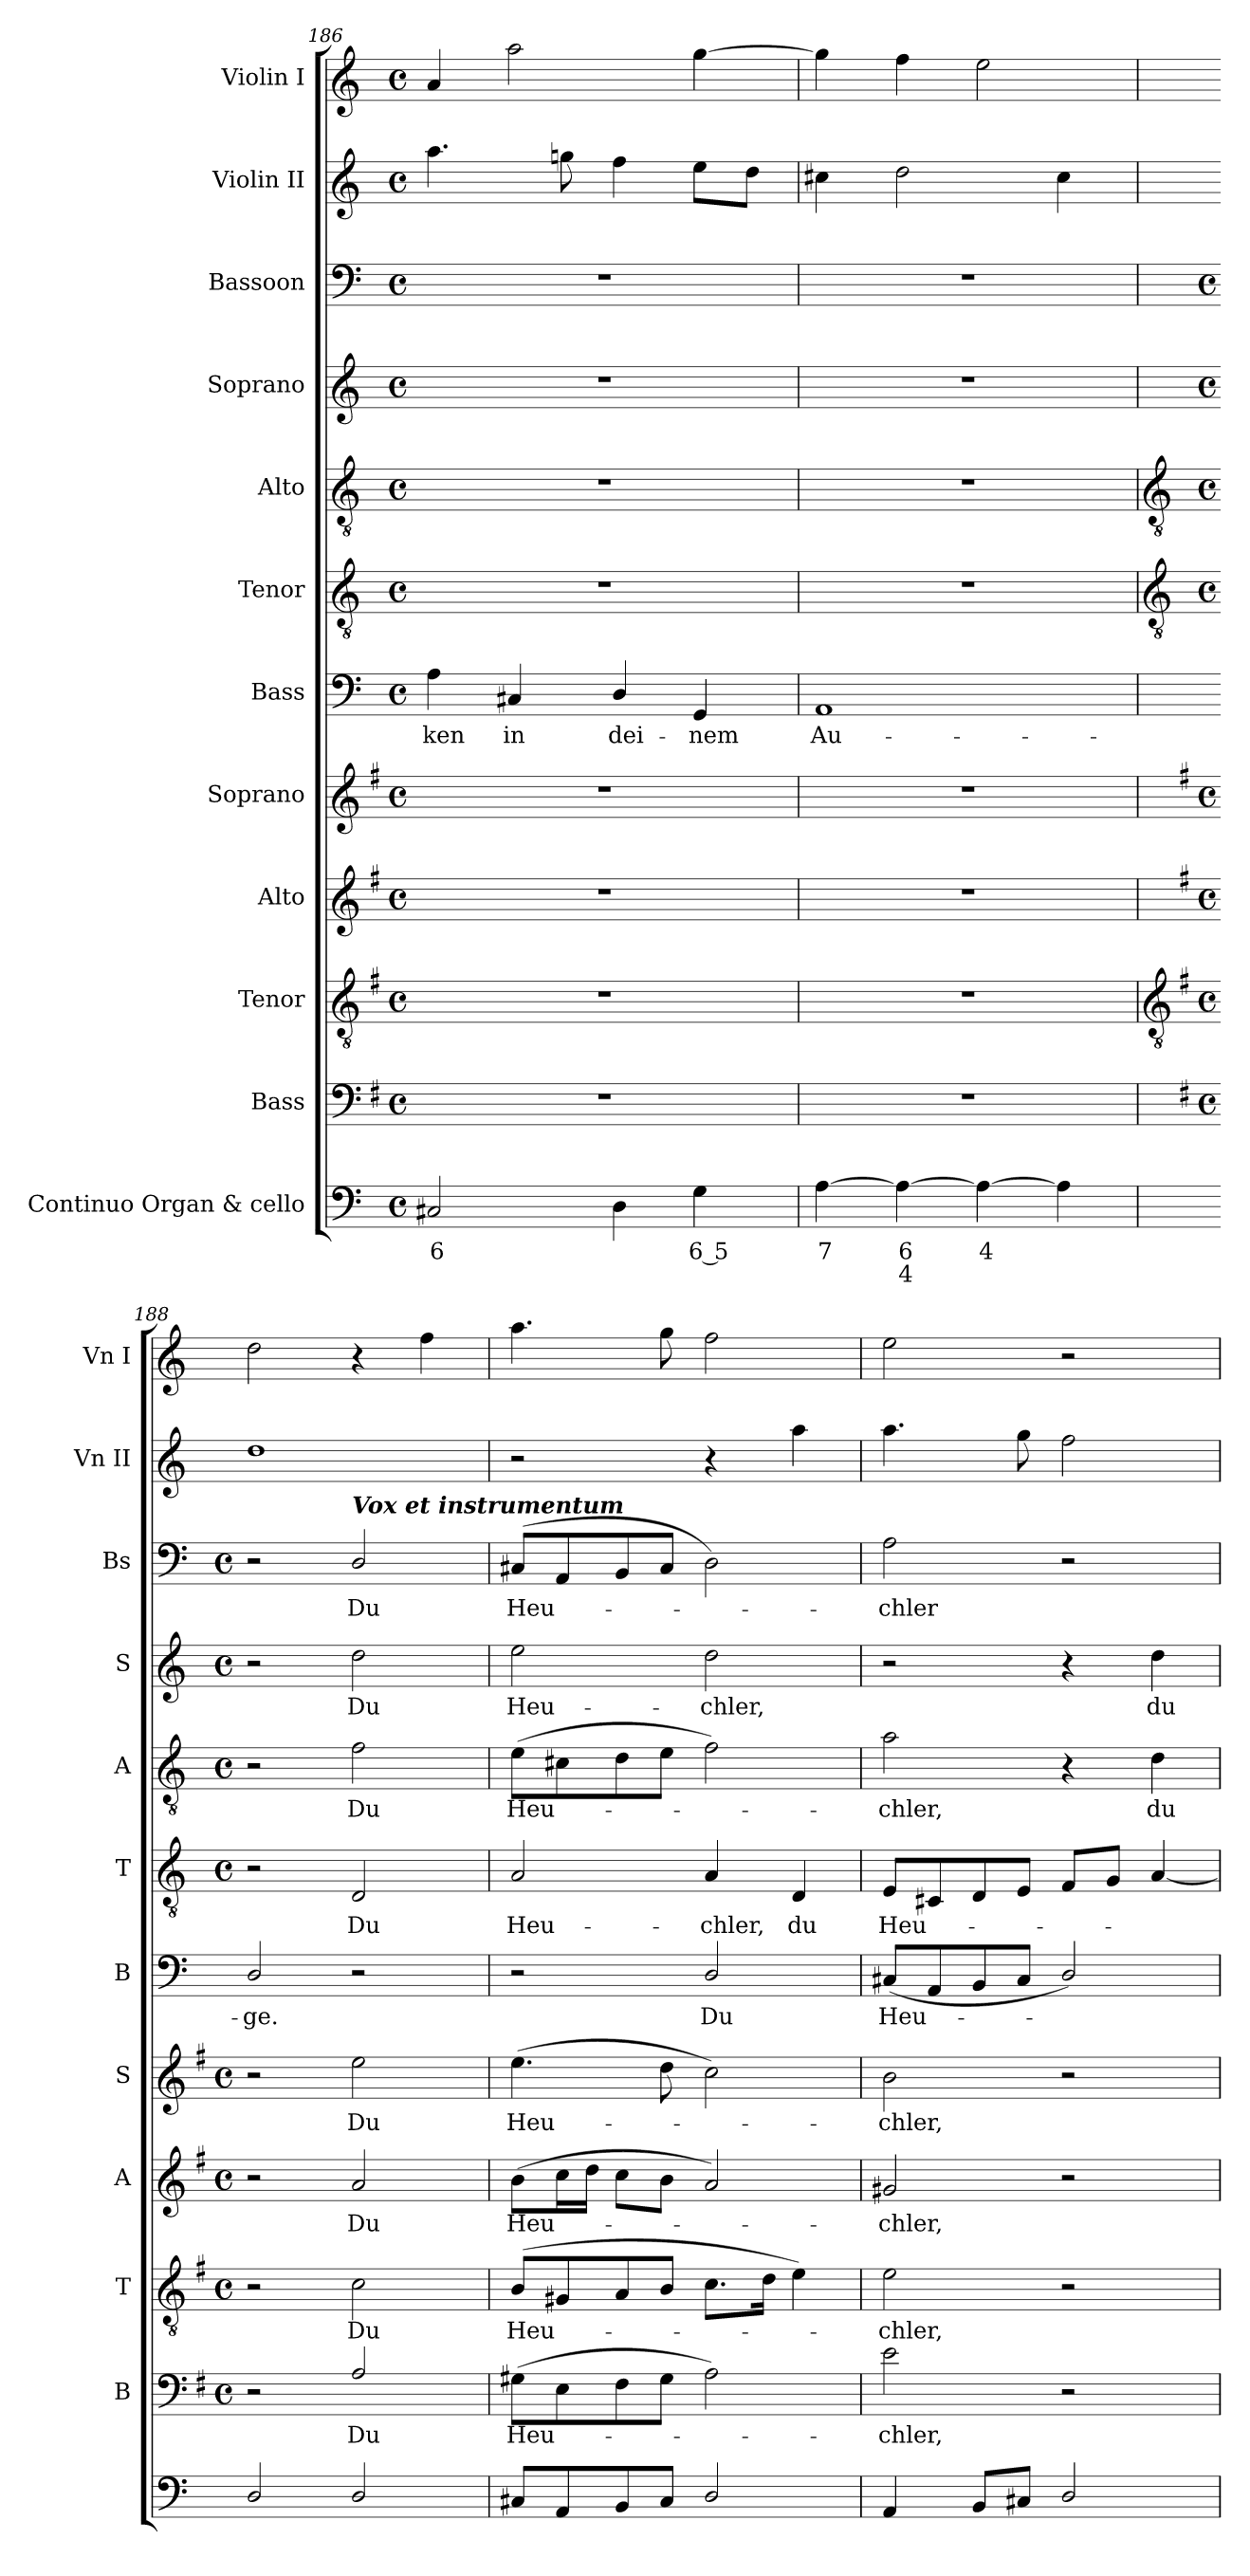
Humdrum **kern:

**kern	**text	**text	**kern	**text	**kern	**text	**kern	**text	**kern	**text	**kern	**text	**kern	**text	**kern	**text	**kern	**text	**kern	**text	**kern	**kern
*part12	*part12	*part12	*part11	*part11	*part10	*part10	*part9	*part9	*part8	*part8	*part7	*part7	*part6	*part6	*part5	*part5	*part4	*part4	*part3	*part3	*part2	*part1
*staff12	*staff12	*staff12	*staff11	*staff11	*staff10	*staff10	*staff9	*staff9	*staff8	*staff8	*staff7	*staff7	*staff6	*staff6	*staff5	*staff5	*staff4	*staff4	*staff3	*staff3	*staff2	*staff1
*I"Continuo Organ & cello	*	*	*I"Bass	*	*I"Tenor	*	*I"Alto	*	*I"Soprano	*	*I"Bass	*	*I"Tenor	*	*I"Alto	*	*I"Soprano	*	*I"Bassoon	*	*I"Violin II	*I"Violin I
*	*	*	*I'B	*	*I'T	*	*I'A	*	*I'S	*	*I'B	*	*I'T	*	*I'A	*	*I'S	*	*I'Bs	*	*I'Vn II	*I'Vn I
*clefF4	*	*	*clefF4	*	*clefGv2	*	*clefG2	*	*clefG2	*	*clefF4	*	*clefGv2	*	*clefGv2	*	*clefG2	*	*clefF4	*	*clefG2	*clefG2
*	*	*	*ITrd4c7	*	*ITrd4c7	*	*ITrd4c7	*	*ITrd4c7	*	*	*	*	*	*	*	*	*	*	*	*	*
*k[]	*	*	*k[]	*	*k[]	*	*k[]	*	*k[]	*	*k[]	*	*k[]	*	*k[]	*	*k[]	*	*k[]	*	*k[]	*k[]
*C:	*	*	*C:	*	*C:	*	*C:	*	*C:	*	*C:	*	*C:	*	*C:	*	*C:	*	*C:	*	*C:	*C:
*M4/4	*	*	*M4/4	*	*M4/4	*	*M4/4	*	*M4/4	*	*M4/4	*	*M4/4	*	*M4/4	*	*M4/4	*	*M4/4	*	*M4/4	*M4/4
*met(c)	*	*	*met(c)	*	*met(c)	*	*met(c)	*	*met(c)	*	*met(c)	*	*met(c)	*	*met(c)	*	*met(c)	*	*met(c)	*	*met(c)	*met(c)
=186	=186	=186	=186	=186	=186	=186	=186	=186	=186	=186	=186	=186	=186	=186	=186	=186	=186	=186	=186	=186	=186	=186
!	!LO:LY:b	!	!	!	!	!	!	!	!	!	!	!LO:LY:b	!	!	!	!	!	!	!	!	!	!
2C#X	6	.	1r	.	1r	.	1r	.	1r	.	4A	ken	1r	.	1r	.	1r	.	1r	.	4.aa	4a
!	!	!	!	!	!	!	!	!	!	!	!	!LO:LY:b	!	!	!	!	!	!	!	!	!	!
.	.	.	.	.	.	.	.	.	.	.	4C#X	in	.	.	.	.	.	.	.	.	.	2aa
.	.	.	.	.	.	.	.	.	.	.	.	.	.	.	.	.	.	.	.	.	8ggn	.
!	!	!	!	!	!	!	!	!	!	!	!	!LO:LY:b	!	!	!	!	!	!	!	!	!	!
4D	.	.	.	.	.	.	.	.	.	.	4D/	dei-	.	.	.	.	.	.	.	.	4ff	.
!	!LO:LY:b	!	!	!	!	!	!	!	!	!	!	!LO:LY:b	!	!	!	!	!	!	!	!	!	!
4G	6 5	.	.	.	.	.	.	.	.	.	4GG	-nem	.	.	.	.	.	.	.	.	8eeL	[4gg
.	.	.	.	.	.	.	.	.	.	.	.	.	.	.	.	.	.	.	.	.	8ddJ	.
=187	=187	=187	=187	=187	=187	=187	=187	=187	=187	=187	=187	=187	=187	=187	=187	=187	=187	=187	=187	=187	=187	=187
!	!LO:LY:b	!	!	!	!	!	!	!	!	!	!	!LO:LY:b	!	!	!	!	!	!	!	!	!	!
[4A	7	.	1r	.	1r	.	1r	.	1r	.	1AA	Au-	1r	.	1r	.	1r	.	1r	.	4cc#X	4gg]
!	!LO:LY:b	!LO:LY:b	!	!	!	!	!	!	!	!	!	!	!	!	!	!	!	!	!	!	!	!
4A_	6	4	.	.	.	.	.	.	.	.	.	.	.	.	.	.	.	.	.	.	2dd	4ff
!	!LO:LY:b	!	!	!	!	!	!	!	!	!	!	!	!	!	!	!	!	!	!	!	!	!
4A_	4	.	.	.	.	.	.	.	.	.	.	.	.	.	.	.	.	.	.	.	.	2ee
4A]	.	.	.	.	.	.	.	.	.	.	.	.	.	.	.	.	.	.	.	.	4cc#	.
!!LO:LB:g=z
=188	=188	=188	=188	=188	=188	=188	=188	=188	=188	=188	=188	=188	=188	=188	=188	=188	=188	=188	=188	=188	=188	=188
*	*	*	*	*	*clefGv2	*	*	*	*	*	*	*	*clefGv2	*	*clefGv2	*	*	*	*	*	*	*
*	*	*	*k[]	*	*k[]	*	*k[]	*	*k[]	*	*	*	*k[]	*	*k[]	*	*k[]	*	*k[]	*	*	*
*	*	*	*C:	*	*C:	*	*C:	*	*C:	*	*	*	*C:	*	*C:	*	*C:	*	*C:	*	*	*
*	*	*	*M4/4	*	*M4/4	*	*M4/4	*	*M4/4	*	*	*	*M4/4	*	*M4/4	*	*M4/4	*	*M4/4	*	*	*
*	*	*	*met(c)	*	*met(c)	*	*met(c)	*	*met(c)	*	*	*	*met(c)	*	*met(c)	*	*met(c)	*	*met(c)	*	*	*
!	!	!	!	!	!	!	!	!	!	!	!	!LO:LY:b	!	!	!	!	!	!	!	!	!	!
2D/	.	.	2r	.	2r	.	2r	.	2r	.	2D/	-ge.	2r	.	2r	.	2r	.	2r	.	1dd	2dd
!	!	!	!	!	!	!	!	!	!	!	!	!	!	!	!	!	!	!	!LO:TX:a:Bi:t=Vox et instrumentum	!	!	!
!	!	!	!	!LO:LY:b	!	!LO:LY:b	!	!LO:LY:b	!	!LO:LY:b	!	!	!	!LO:LY:b	!	!LO:LY:b	!	!LO:LY:b	!	!LO:LY:b	!	!
2D/	.	.	2D/	Du	2F	Du	2d	Du	2a	Du	2r	.	2D	Du	2f	Du	2dd	Du	2D/	Du	.	4r
.	.	.	.	.	.	.	.	.	.	.	.	.	.	.	.	.	.	.	.	.	.	4ff
=189	=189	=189	=189	=189	=189	=189	=189	=189	=189	=189	=189	=189	=189	=189	=189	=189	=189	=189	=189	=189	=189	=189
!	!	!	!	!LO:LY:b	!	!LO:LY:b	!	!LO:LY:b	!	!LO:LY:b	!	!	!	!LO:LY:b	!	!LO:LY:b	!	!LO:LY:b	!	!LO:LY:b	!	!
8C#XL	.	.	(<8C#XL	Heu-	(<8EL	Heu-	(<8eL	Heu-	(<4.a	Heu-	2r	.	2A	Heu-	(>8eL	Heu-	2ee	Heu-	(<8C#XL	Heu-	2r	4.aa
8AA	.	.	8AA	.	8C#X	.	16fL	.	.	.	.	.	.	.	8c#X	.	.	.	8AA	.	.	.
.	.	.	.	.	.	.	16gJJ	.	.	.	.	.	.	.	.	.	.	.	.	.	.	.
8BB	.	.	8BB	.	8D	.	8fL	.	.	.	.	.	.	.	8d	.	.	.	8BB	.	.	.
8C#J	.	.	8C#J	.	8EJ	.	8eJ	.	8g	.	.	.	.	.	8eJ	.	.	.	8C#J	.	.	8gg
!	!	!	!	!	!	!	!	!	!	!	!	!LO:LY:b	!	!LO:LY:b	!	!	!	!LO:LY:b	!	!	!	!
2D/	.	.	2D)	.	8.FL	.	2d)	.	2f)	.	2D/	Du	4A	-chler,	2f)	.	2dd	-chler,	2D)	.	4r	2ff
.	.	.	.	.	16GJ	.	.	.	.	.	.	.	.	.	.	.	.	.	.	.	.	.
!	!	!	!	!	!	!	!	!	!	!	!	!	!	!LO:LY:b	!	!	!	!	!	!	!	!
.	.	.	.	.	4A)	.	.	.	.	.	.	.	4D	du	.	.	.	.	.	.	4aa	.
=190	=190	=190	=190	=190	=190	=190	=190	=190	=190	=190	=190	=190	=190	=190	=190	=190	=190	=190	=190	=190	=190	=190
!	!	!	!	!LO:LY:b	!	!LO:LY:b	!	!LO:LY:b	!	!LO:LY:b	!	!LO:LY:b	!	!LO:LY:b	!	!LO:LY:b	!	!	!	!LO:LY:b	!	!
4AA	.	.	2A	chler,	2A	chler,	2c#X	chler,	2e	chler,	(<8C#XL	Heu-	8EL	Heu-	2a	chler,	2r	.	2A	chler	4.aa	2ee
.	.	.	.	.	.	.	.	.	.	.	8AA	.	8C#X	.	.	.	.	.	.	.	.	.
8BBL	.	.	.	.	.	.	.	.	.	.	8BB	.	8D	.	.	.	.	.	.	.	.	.
8C#XJ	.	.	.	.	.	.	.	.	.	.	8C#J	.	8EJ	.	.	.	.	.	.	.	8gg	.
2D/	.	.	2r	.	2r	.	2r	.	2r	.	2D/)	.	8FL	.	4r	.	4r	.	2r	.	2ff	2r
.	.	.	.	.	.	.	.	.	.	.	.	.	8GJ	.	.	.	.	.	.	.	.	.
!	!	!	!	!	!	!	!	!	!	!	!	!	!	!	!	!LO:LY:b	!	!LO:LY:b	!	!	!	!
.	.	.	.	.	.	.	.	.	.	.	.	.	[4A	.	4d	du	4dd	du	.	.	.	.
=	=	=	=	=	=	=	=	=	=	=	=	=	=	=	=	=	=	=	=	=	=	=
*-	*-	*-	*-	*-	*-	*-	*-	*-	*-	*-	*-	*-	*-	*-	*-	*-	*-	*-	*-	*-	*-	*-
